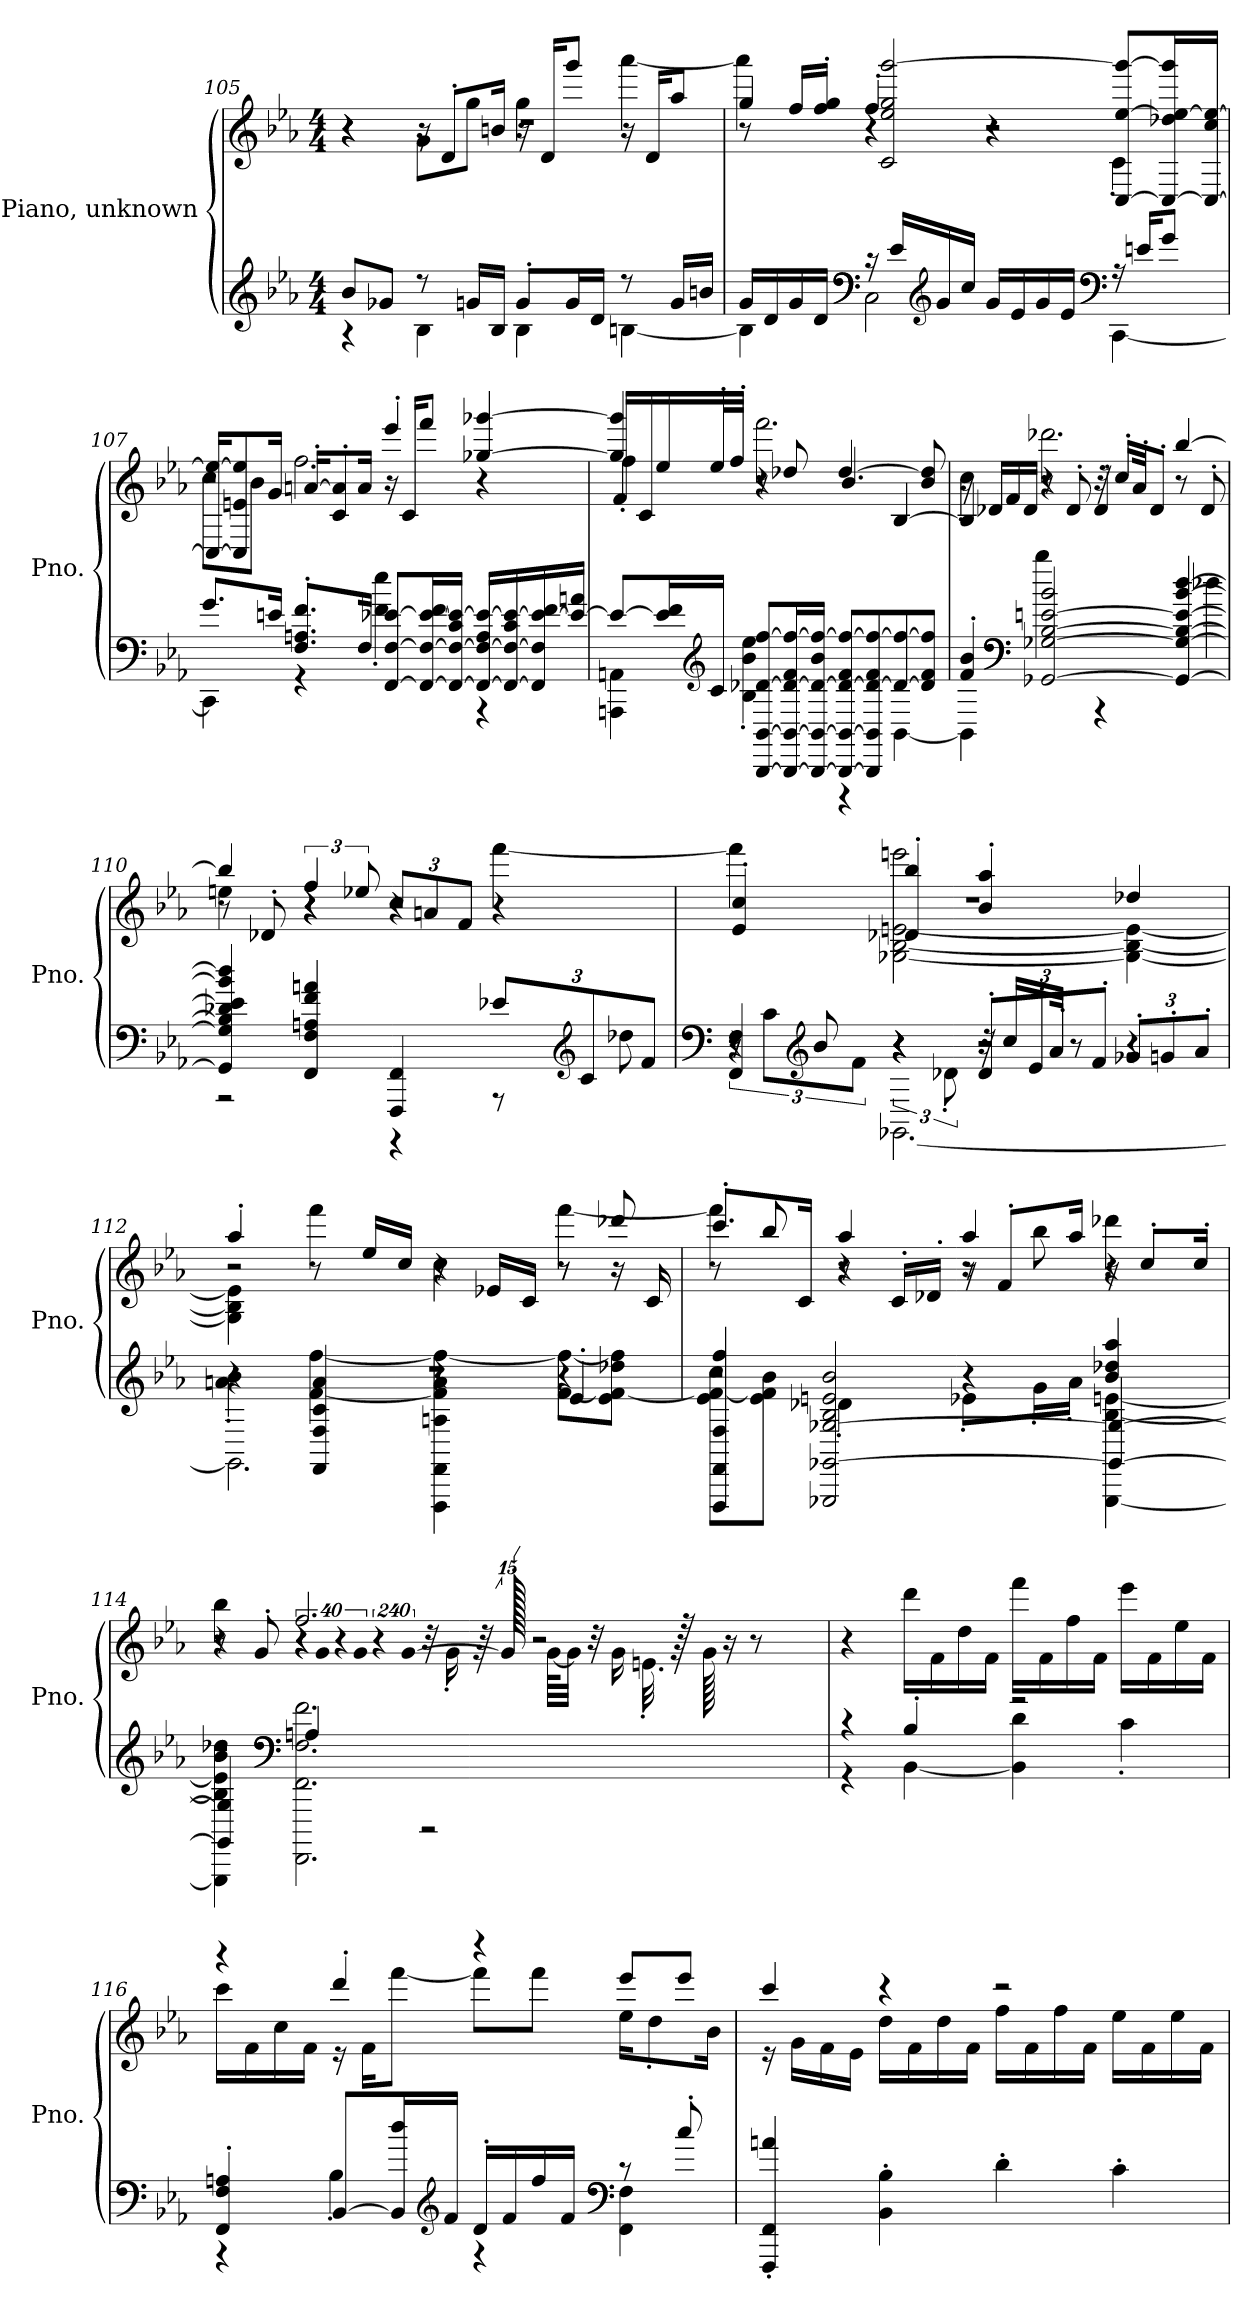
**kern	**kern
*part1	*part1
*staff2	*staff1
*I"Piano, unknown	*
*I'Pno.	*
*clefG2	*clefG2
*k[b-e-a-]	*k[b-e-a-]
*M4/4	*M4/4
=105	=105
*^	*^
*	*	*	*^
8b-/L	4r	1r	4r	4r
8g-X/J	.	.	.	.
8r	4B-\	.	8g\L	16r
.	.	.	.	8d'/L
16gn/LL	.	.	8gg\J	.
16B-/JJ	.	.	.	16bn/Jk
8g'/L	4B-\	.	4gg\	16r
.	.	.	.	16d/KL
16g/L	.	.	.	8ggg/J
16d/JJ	.	.	.	.
8r	[4Bn\	.	[4aaa-\	16r
.	.	.	.	16d/KL
16g/LL	.	.	.	8aa-/J
16bn/JJ	.	.	.	.
!!LO:LB:g=z	!!	!!
=106	=106	=106	=106	=106
16g/LL	4B\]	4gg/	4aaa-\]	8r
16d/	.	.	.	.
16g/	.	.	.	16ff/LL
16d/JJ	.	.	.	16ff/' 16gg/'JJ
*clefF4	*	*	*	*
16r	2C\	4ff'/	4r	2c/ 2ee-/ 2gg/ [2ggg/
16e-/LL	.	.	.	.
*clefG2	*	*	*	*
16g/	.	.	.	.
16cc/JJ	.	.	.	.
16g/LL	.	2r	4r	.
16e-/	.	.	.	.
16g/	.	.	.	.
16e-/JJ	.	.	.	.
*clefF4	*	*	*	*
16r	[4CC\	.	4c'\	[8C/ [8ee-/ 8ggg/_L
16en/KL	.	.	.	.
8g/J	.	.	.	16C/_ 16dd-X/ 16ee-/_ 16ggg/]L
.	.	.	.	16C/_ 16cc/ 16ee-/_JJ
!!LO:LB:g=z	!!	!!
=107	=107	=107	=107	=107
8.g/L	4CC\]	2r	8cc\L	16C/_ 16ee-/_KL
.	.	.	.	8C/] 8en/ 8ee-/]
.	.	.	8b-\J	.
16en/Jk	.	.	.	16g/Jk
8.F/' 8.An/' 8.f/'L	4r	.	2.ff\	[16an'/KL
.	.	.	.	8c/' 8a/]'
16F/Jk	.	.	.	16a/Jk
[8FF/ [8F/ [8e-X/L	4f\' 4ee-\'	4eee-'/	.	16r
.	.	.	.	16c/KL
16FF/_ 16F/_ 16e-/_ 16f/L	.	.	.	8fff/J
16FF/_ 16F/_ 16c/ 16e-/_JJ	.	.	.	.
16FF/_ 16F/_ 16A/ 16e-/_LL	4r	[4gg-X/ [4ggg-X/	.	4r
16FF/_ 16F/_ 16c/ 16e-/_	.	.	.	.
16FF/] 16F/] 16e-/_ 16f/	.	.	.	.
16e-/_ 16an/JJ	.	.	.	.
=108	=108	=108	=108	=108
8e-/L_	4AAAn\ 4AAn\	4gg-/] 4ggg-/]	4ff'\	16f/LL
.	.	.	.	16c/
16e-/] 16f/L	.	.	.	16ee-/
*clefG2	*	*	*	*
16c/JJ	.	.	.	32ee-'/L
.	.	.	.	32ff'/JJJ
[8BBB-/ [8BB-/ [8d-X/ [8ff/L	4B-\' 4b-\' 4ee-\'	4r	2.fff\	8r
16BBB-/_ 16BB-/_ 16d-/_ 16f/ 16ff/_L	.	.	.	8dd-X/
16BBB-/_ 16BB-/_ 16d-/_ 16b-/ 16ff/_JJ	.	.	.	.
8BBB-/_ 8BB-/_ 8d-/_ 8f/ 8ff/_L	4r	4dd-/	.	[4.b-/
8BBB-/] 8BB-/] 8d-/_ 8f/ 8ff/_	.	.	.	.
8d-/_ 8ff/_	[4BB-\	[4B-/	.	.
8d-/] 8f/ 8ff/]J	.	.	.	8b-/] 8dd-/
!!LO:PB:g=z	!!	!!
=109	=109	=109	=109	=109
4f/' 4b-/'	4BB-\]	4B-/]	4cc'\	16r
.	.	.	.	16d-X/LL
.	.	.	.	16f/
.	.	.	.	16d-/JJ
*clefF4	*	*	*	*
[2GG-X/ [2G-X/ [2B-/ [2en/ 2b-/	4bb-\	4r	2.ddd-X\	8r
.	.	.	.	8d-'/
.	4r	4d-'/	.	32r
.	.	.	.	16cc'/LL
.	.	.	.	32a-'/JK
.	.	.	.	8d-'/J
4GG-/_ 4G-/_ 4B-/_ 4e/_ [4b-/ [4dd/	4dd-X\	[4bb-/	.	8r
.	.	.	.	8d-'/
=110	=110	=110	=110	=110
4GG-/] 4G-/] 4B-/] 4d-X/ 4e/] 4b-/] 4dd/]	2r	4bb-/]	4een\	8r
.	.	.	.	8d-X'/
4FF/ 4F/ 4An/ 4f/ 4an/	.	4r	4r	6ff/
.	.	.	.	12ee-X/
*	*	*	*	*Xbrackettup
4FFF/ 4FF/	4r	2r	4r	12cc/L
.	.	.	.	12an/
.	.	.	.	12f/J
*Xbrackettup	*	*	*	*
12e-X/L	8r	.	[4fff\	4r
*clefG2	*	*	*	*
12c/	.	.	.	.
.	8dd-X\	.	.	.
12f/J	.	.	.	.
*v	*v	*	*	*
!!LO:LB:g=z	!!	!!
=111	=111	=111	=111
*clefF4	*	*	*
*^	*	*	*
*	*brackettup	*	*	*
*^	*^	*	*	*
4FF/ 4F/	12r	8r	4r	1r	4fff\]	4e-/' 4cc/'
.	12c\L	.	.	.	.	.
*clefG2	*	*	*	*	*	*
.	.	8b-/	.	.	.	.
.	12f\J	.	.	.	.	.
4r	6r	4r	[2.GG-X\	.	[2G-X\ [2B-\ [2en\ 2eeen\	4d-X/' 4bb-/'
.	12d-X'\	.	.	.	.	.
*	*	*Xbrackettup	*	*	*	*
32r	2r	12d-'/L	.	.	.	4b-/' 4aa-/'
16cc'/LL	.	.	.	.	.	.
.	.	12e-'/	.	.	.	.
32a-'/JJk	.	.	.	.	.	.
8r	.	.	.	.	.	.
.	.	12f'/J	.	.	.	.
4r	.	12g-X'/L	.	.	4G-\_ 4B-\_ 4e\_	4dd-X/
.	.	12gn'/	.	.	.	.
.	.	12a-'/J	.	.	.	.
=112	=112	=112	=112	=112	=112	=112
1r	4an\' 4b-\'	4r	2.GG-\]	2r	4G-\] 4B-\] 4e\]	4aa-'/
.	[4f\ [4ff\	4FF/ 4F/ 4c/ 4a/	.	.	4fff\	8r
.	.	.	.	.	.	16ee-/LL
.	.	.	.	.	.	16cc/JJ
.	4FFF\ 4FF\ 4An\ 4f\] 4a\ 4ff\_	4r	.	4r	4cc\	8r
.	.	.	.	.	.	16e-X/LL
.	.	.	.	.	.	16c/JJ
.	[8f\ 8ff\_L	4e-'/	4r	8r	[4fff\	8r
.	8e-\ 8f\_ 8dd-X\ 8ff\]J	.	.	8ddd-X/	.	16r
.	.	.	.	.	.	16c/
*	*	*v	*v	*	*	*
!!LO:LB:g=z	!!	!!
=113	=113	=113	=113	=113	=113
2r	8e-\ 8f\_ 8cc\L	4FFF/ 4FF/ 4F/ 4ff/	8r	4fff\]	8.ccc'/L
.	8e-\ 8f\] 8b-\J	.	8bb-/	.	.
.	.	.	.	.	16c/Jk
.	4d-X'\	2GGG-X/ [2GG-X/ [2G-X/ 2B-/ 2en/ 2b-/	4aa-/	4r	8r
.	.	.	.	.	16c'/LL
.	.	.	.	.	16d-X'/JJ
4r	8e-X'\L	.	4aa-/	8r	16r
.	.	.	.	.	8f'/L
.	16g'\L	.	.	8bb-\	.
.	16a-'\JJ	.	.	.	16aa-/Jk
4b-/ 4dd-X/ 4aa-/	[4GGG-\ [4B-\ [4en\	4GG-/_ 4G-/_	4r	4ddd-X\	16r
.	.	.	.	.	8cc'/L
.	.	.	.	.	16cc'/Jk
=114	=114	=114	=114	=114	=114
1r	4GGG-\] 4B-\] 4e\] 4b-\ 4dd-X\	4GG-/] 4G-/]	4r	4bb-\	8r
.	.	.	.	.	8g'/
*clefF4	*	*	*	*	*
*	*	*	*	*	*brackettup
!	!	!	!	!	!LO:N:vis=32
.	2.FFFF\ 2.FF\ 2.F\ 2.f\	4An/	2.ff/	4r	640%23r
!	!	!	!	!	!LO:N:vis=32
.	.	.	.	.	640%23g/
!	!	!	!	!	!LO:N:vis=32
.	.	.	.	.	640%23r
!	!	!	!	!	!LO:N:vis=32
.	.	.	.	.	640%23g/
!	!	!	!	!	!LO:N:vis=16
.	.	.	.	.	1920%137r
.	.	.	.	.	[1920%67g/
.	.	2r	.	32r	960g'/]
.	.	.	.	.	2r
.	.	.	.	16g'\	.
.	.	.	.	64r	.
.	.	.	.	[64g\KLLL	.
.	.	.	.	32g\JJJ]	.
.	.	.	.	32r	.
.	.	.	.	16g\	.
.	.	.	.	32.en'\	.
.	.	.	.	128r	.
.	.	.	.	128g\	.
.	.	.	.	16r	.
.	.	.	.	8r	.
960ryy	960ryy	960ryy	960ryy	960ryy	.
*	*v	*v	*	*	*
*	*	*v	*v	*v
!!LO:LB:g=z
=115	=115	=115
4r	4r	4r
4B-'/	[4BB-\	16ddd\LL
.	.	16f\
.	.	16dd\
.	.	16f\JJ
2r	4BB-\] 4d\	16fff\LL
.	.	16f\
.	.	16ff\
.	.	16f\JJ
.	4c'\	16eee-\LL
.	.	16f\
.	.	16ee-\
.	.	16f\JJ
=116	=116	=116
*	*	*^
4FF/' 4F/' 4An/'	4r	4r	16ccc\LL
.	.	.	16f\
.	.	.	16cc\
.	.	.	16f\JJ
[8BB-/L	4B-'\	4ddd'/	16r
.	.	.	16f\KL
16BB-/] 16dd/L	.	.	[8fff\J
*clefG2	*	*	*
16f/JJ	.	.	.
16d'/LL	4r	4r	8fff\L]
16f/	.	.	.
16ff/	.	.	8fff\J
16f/JJ	.	.	.
*clefF4	*	*	*
8r	4FF\ 4F\	8eee-/L	16ee-\KL
.	.	.	8dd'\
8cc'/	.	8eee-/J	.
.	.	.	16b-\Jk
*v	*v	*	*
!!LO:LB:g=z	!!
=117	=117	=117
4FFF/' 4FF/' 4an/'	4ccc/	16r
.	.	16g\LL
.	.	16f\
.	.	16e-\JJ
4BB-\' 4B-\'	4r	16dd\LL
.	.	16f\
.	.	16dd\
.	.	16f\JJ
4d'\	2r	16ff\LL
.	.	16f\
.	.	16ff\
.	.	16f\JJ
4c'\	.	16ee-\LL
.	.	16f\
.	.	16ee-\
.	.	16f\JJ
*	*v	*v
=	=
*-	*-
